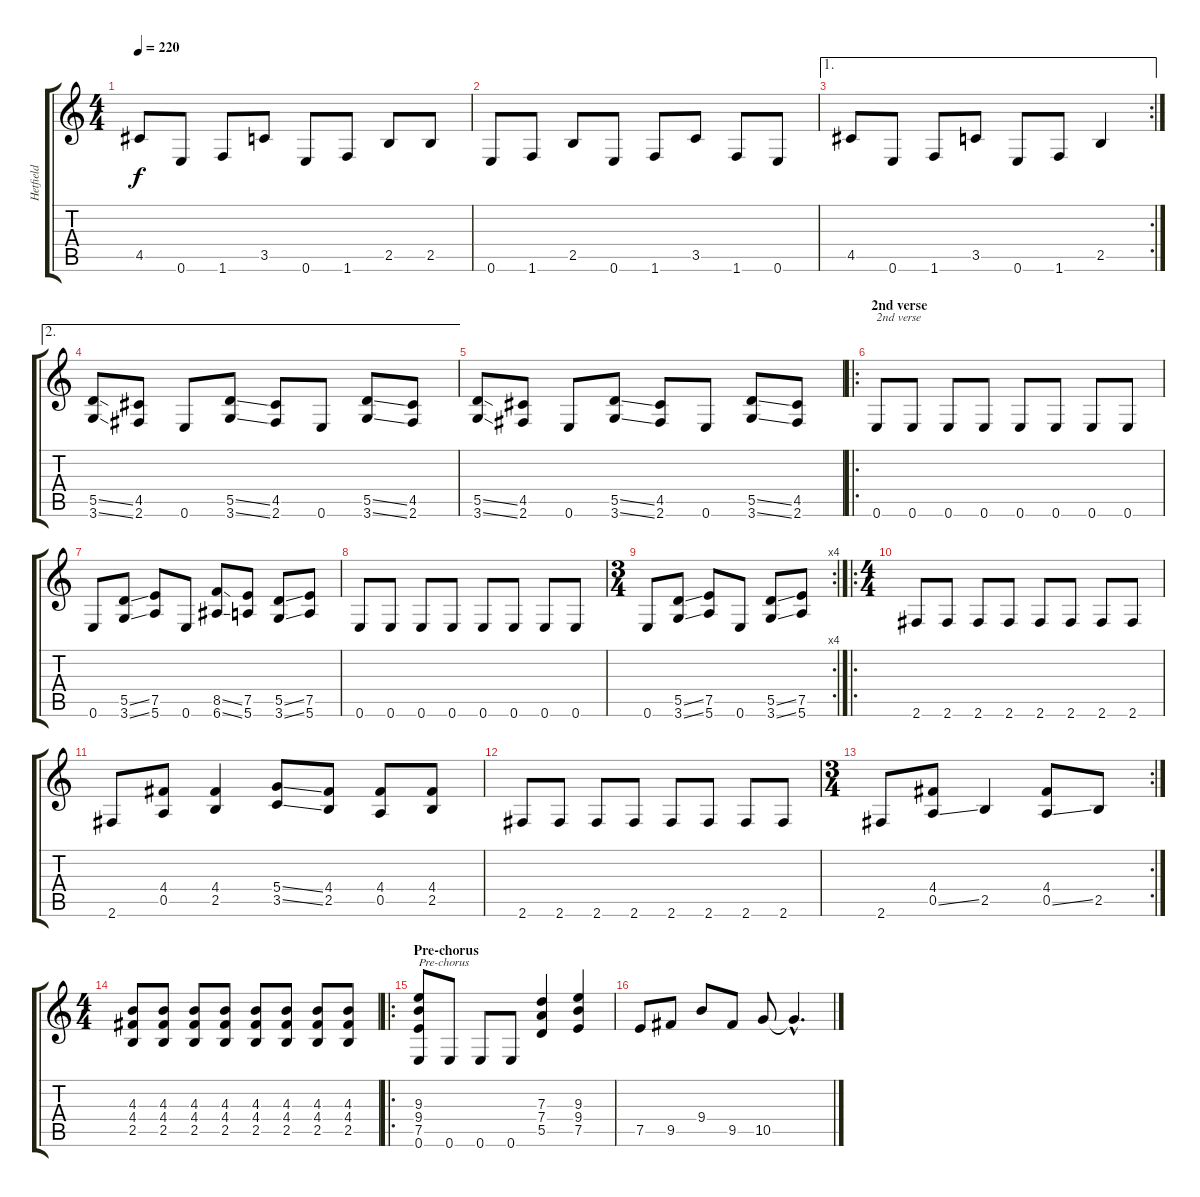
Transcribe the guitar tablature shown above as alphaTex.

\track ("Hetfield" "Hetfield") {instrument distortionguitar}
\staff {score tabs}
\tuning (E4 B3 G3 D3 A2 E2) {hide}
\ts (4 4)
\tempo 220
\clef g2
\ks c
4.5.8{dy f} 0.6.8 1.6.8 3.5.8 0.6.8 1.6.8 2.5.8 2.5.8 |
0.6.8 1.6.8 2.5.8 0.6.8 1.6.8 3.5.8 1.6.8 0.6.8 |
\ae 1
\rc 2
4.5.8 0.6.8 1.6.8 3.5.8 0.6.8 1.6.8 2.5.4 |
\ae 2
(5.5{ss} 3.6{ss}).8 (4.5 2.6).8 0.6.8 (5.5{ss} 3.6{ss}).8 (4.5 2.6).8 0.6.8 (5.5{ss} 3.6{ss}).8 (4.5 2.6).8 |
(5.5{ss} 3.6{ss}).8 (4.5 2.6).8 0.6.8 (5.5{ss} 3.6{ss}).8 (4.5 2.6).8 0.6.8 (5.5{ss} 3.6{ss}).8 (4.5 2.6).8 |
\ro
\section ("" "2nd verse")
0.6.8{txt "2nd verse"} 0.6.8 0.6.8 0.6.8 0.6.8 0.6.8 0.6.8 0.6.8 |
0.6.8 (5.5{ss} 3.6{ss}).8 (7.5 5.6).8 0.6.8 (8.5{ss} 6.6{ss}).8 (7.5 5.6).8 (5.5{ss} 3.6{ss}).8 (7.5 5.6).8 |
0.6.8 0.6.8 0.6.8 0.6.8 0.6.8 0.6.8 0.6.8 0.6.8 |
\rc 4
\ts (3 4)
0.6.8 (5.5{ss} 3.6{ss}).8 (7.5 5.6).8 0.6.8 (5.5{ss} 3.6{ss}).8 (7.5 5.6).8 |
\ro
\ts (4 4)
2.6.8 2.6.8 2.6.8 2.6.8 2.6.8 2.6.8 2.6.8 2.6.8 |
2.6.8 (4.4 0.5).8 (4.4 2.5).4 (5.4{ss} 3.5{ss}).8 (4.4 2.5).8 (4.4 0.5).8 (4.4 2.5).8 |
2.6.8 2.6.8 2.6.8 2.6.8 2.6.8 2.6.8 2.6.8 2.6.8 |
\rc 2
\ts (3 4)
2.6.8 (4.4 0.5{ss}).8 2.5.4 (4.4 0.5{ss}).8 2.5.8 |
\ts (4 4)
(4.3 4.4 2.5).8 (4.3 4.4 2.5).8 (4.3 4.4 2.5).8 (4.3 4.4 2.5).8 (4.3 4.4 2.5).8 (4.3 4.4 2.5).8 (4.3 4.4 2.5).8 (4.3 4.4 2.5).8 |
\ro
\section ("" "Pre-chorus")
(9.3 9.4 7.5 0.6).8{txt "Pre-chorus"} 0.6.8 0.6.8 0.6.8 (7.3 7.4 5.5).4 (9.3 9.4 7.5).4 |
7.5.8 9.5.8 9.4.8 9.5.8 10.5.8 10.5{hac t}.4{d}
